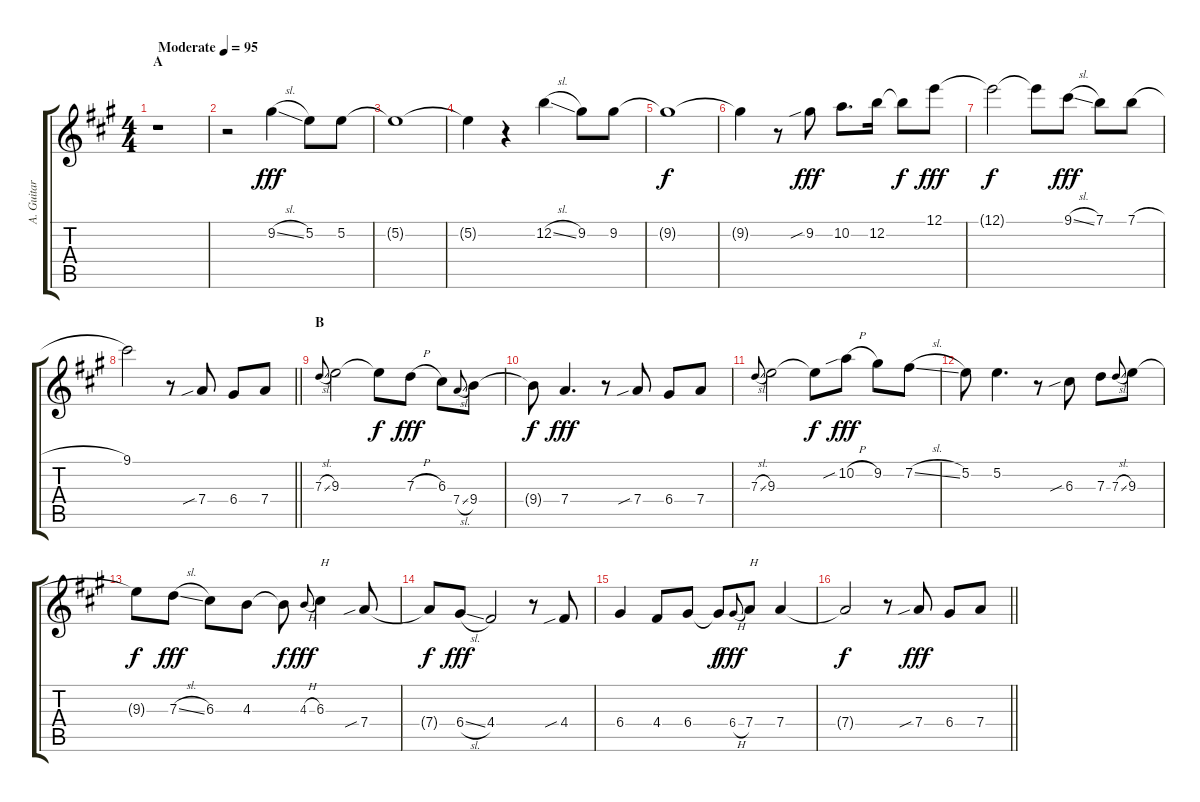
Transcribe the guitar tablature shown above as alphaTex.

\track ("A. Guitar I" "A. Guitar ") {instrument acousticguitarsteel}
\staff {score tabs}
\tuning (E4 B3 G3 D3 A2 E2) {hide}
\ts (4 4)
\section ("" "A")
\tempo (95 "Moderate")
\clef g2
\ks a
r.1{dy fff instrument acousticguitarsteel} |
r.2 9.2{sl}.4 5.2.8 5.2.8 |
5.2{t}.1 |
5.2{t}.4 r.4 12.2{sl}.4 9.2.8 9.2.8 |
9.2{t}.1{dy f} |
9.2{t}.4 r.8 9.2{sib}.8{dy fff} 10.2.8{d} 12.2.16 12.2{t}.8{dy f} 12.1.8{dy fff} |
12.1{t}.2{dy f} 12.1{t}.8 9.1{sl}.8{dy fff} 7.1.8 7.1{h}.8 |
\barLineRight lightlight
9.1.2 r.8 7.4{sib}.8 6.4.8 7.4.8 |
\section ("" "B")
7.3{sl}.8{gr onbeat} 9.3.2 9.3{t}.8{dy f} 7.3{h}.8{dy fff} 6.3.8 7.4{sl}.8{gr onbeat} 9.4.8 |
9.4{t}.8{dy f} 7.4.4{d dy fff} r.8 7.4{sib}.8 6.4.8 7.4.8 |
7.3{sl}.8{gr onbeat} 9.3.2 9.3{t}.8{dy f} 10.2{sib h}.8{dy fff} 9.2.8 7.2{sl}.8 |
5.2.8 5.2.4{d} r.8 6.3{sib}.8 7.3.8 7.3{sl}.8{gr onbeat} 9.3.8 |
9.3{t}.8{dy f} 7.3{sl}.8{dy fff} 6.3.8 4.3.8 4.3{t}.8{dy f} 4.3{h}.8{gr onbeat dy fff} 6.3.4{txt "H"} 7.4{sib}.8 |
7.4{t}.8{dy f} 6.4{sl}.8{dy fff} 4.4.2 r.8 4.4{sib}.8 |
6.4.4 4.4.8 6.4.8 6.4{t}.8{dy f} 6.4{h}.8{gr onbeat dy fff} 7.4.8{txt "H"} 7.4.4 |
\barLineRight lightlight
7.4{t}.2{dy f} r.8 7.4{sib}.8{dy fff} 6.4.8 7.4.8
